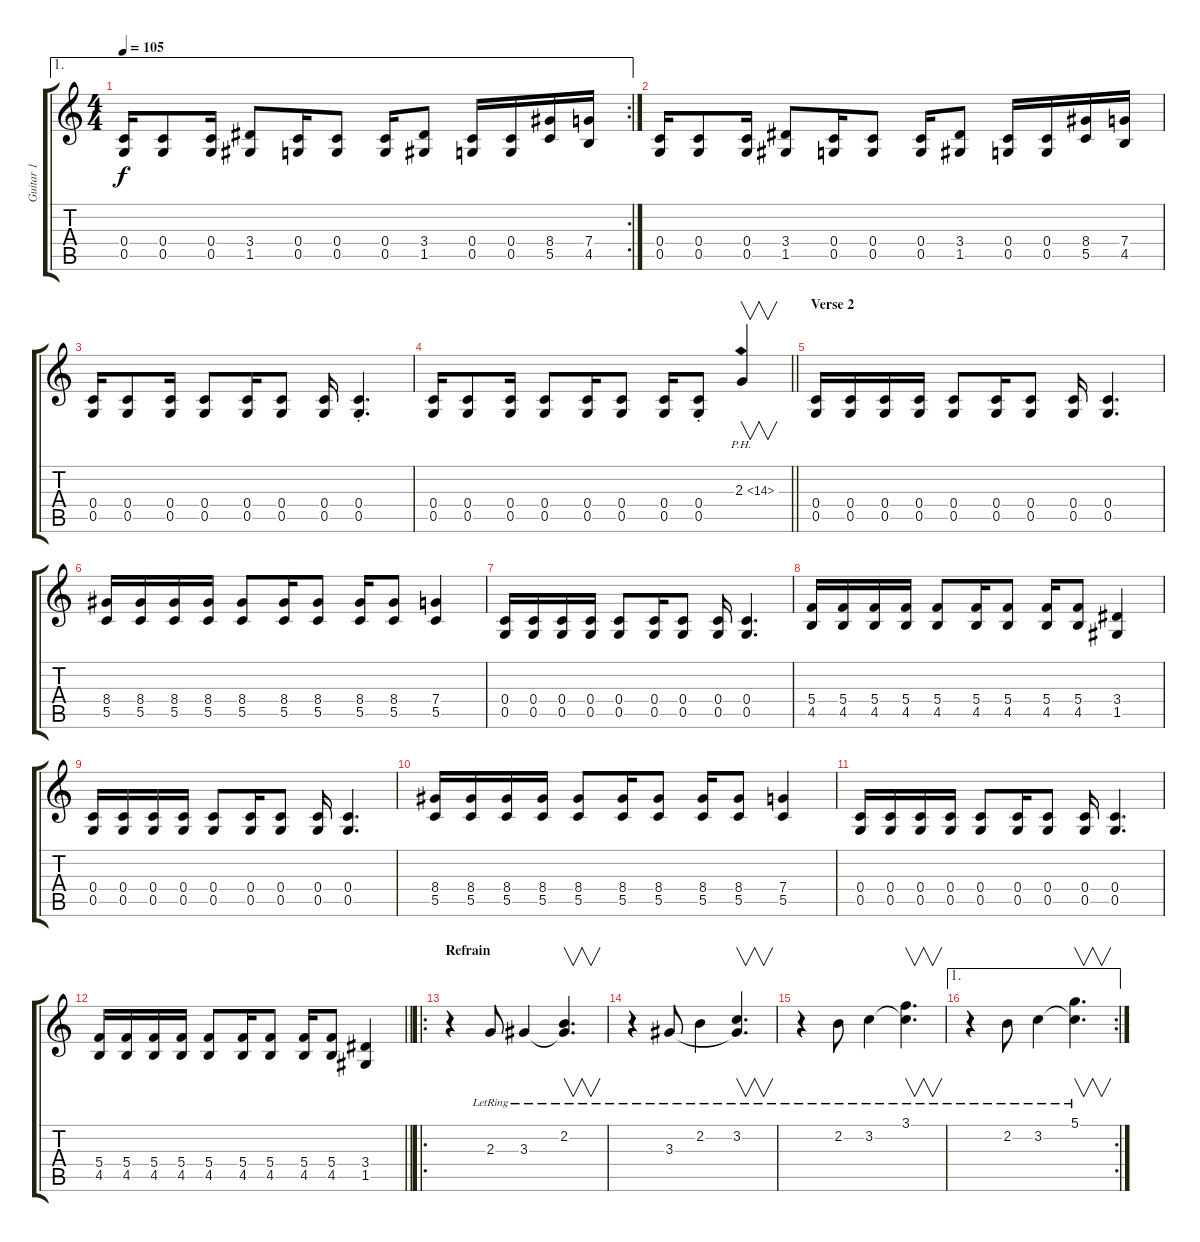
\track ("Guitar 1" "Guitar 1") {instrument overdrivenguitar}
\staff {score tabs}
\tuning (D4 A3 F3 C3 G2 D2) {hide}
\ae 1
\rc 2
\ts (4 4)
\tempo 105
\clef g2
\ks c
(0.4 0.5).16{dy f} (0.4 0.5).8 (0.4 0.5).16 (3.4 1.5).8 (0.4 0.5).16 (0.4 0.5).8 (0.4 0.5).16 (3.4 1.5).8 (0.4 0.5).16 (0.4 0.5).16 (8.4 5.5).16 (7.4 4.5).16 |
(0.4 0.5).16 (0.4 0.5).8 (0.4 0.5).16 (3.4 1.5).8 (0.4 0.5).16 (0.4 0.5).8 (0.4 0.5).16 (3.4 1.5).8 (0.4 0.5).16 (0.4 0.5).16 (8.4 5.5).16 (7.4 4.5).16 |
(0.4 0.5).16 (0.4 0.5).8 (0.4 0.5).16 (0.4 0.5).8 (0.4 0.5).16 (0.4 0.5).8 (0.4 0.5).16 (0.4{st} 0.5{st}).4{d} |
\barLineRight lightlight
(0.4 0.5).16 (0.4 0.5).8 (0.4 0.5).16 (0.4 0.5).8 (0.4 0.5).16 (0.4 0.5).8 (0.4 0.5).16 (0.4{st} 0.5{st}).8 2.3{ph 12}.4{v} |
\section ("" "Verse 2")
(0.4 0.5).16 (0.4 0.5).16 (0.4 0.5).16 (0.4 0.5).16 (0.4 0.5).8 (0.4 0.5).16 (0.4 0.5).8 (0.4 0.5).16 (0.4 0.5).4{d} |
(8.4 5.5).16 (8.4 5.5).16 (8.4 5.5).16 (8.4 5.5).16 (8.4 5.5).8 (8.4 5.5).16 (8.4 5.5).8 (8.4 5.5).16 (8.4 5.5).8 (7.4 5.5).4 |
(0.4 0.5).16 (0.4 0.5).16 (0.4 0.5).16 (0.4 0.5).16 (0.4 0.5).8 (0.4 0.5).16 (0.4 0.5).8 (0.4 0.5).16 (0.4 0.5).4{d} |
(5.4 4.5).16 (5.4 4.5).16 (5.4 4.5).16 (5.4 4.5).16 (5.4 4.5).8 (5.4 4.5).16 (5.4 4.5).8 (5.4 4.5).16 (5.4 4.5).8 (3.4 1.5).4 |
(0.4 0.5).16 (0.4 0.5).16 (0.4 0.5).16 (0.4 0.5).16 (0.4 0.5).8 (0.4 0.5).16 (0.4 0.5).8 (0.4 0.5).16 (0.4 0.5).4{d} |
(8.4 5.5).16 (8.4 5.5).16 (8.4 5.5).16 (8.4 5.5).16 (8.4 5.5).8 (8.4 5.5).16 (8.4 5.5).8 (8.4 5.5).16 (8.4 5.5).8 (7.4 5.5).4 |
(0.4 0.5).16 (0.4 0.5).16 (0.4 0.5).16 (0.4 0.5).16 (0.4 0.5).8 (0.4 0.5).16 (0.4 0.5).8 (0.4 0.5).16 (0.4 0.5).4{d} |
\barLineRight lightlight
(5.4 4.5).16 (5.4 4.5).16 (5.4 4.5).16 (5.4 4.5).16 (5.4 4.5).8 (5.4 4.5).16 (5.4 4.5).8 (5.4 4.5).16 (5.4 4.5).8 (3.4 1.5).4 |
\ro
\section ("" "Refrain")
r.4 2.3{lr}.8 3.3{lr}.4 (2.2{lr} 3.3{t}).4{v d} |
r.4 3.3{lr}.8 2.2{lr}.4 (3.2{lr} 3.3{t}).4{v d} |
r.4 2.2{lr}.8 3.2{lr}.4 (3.1{lr} 3.2{t}).4{v d} |
\ae 1
\rc 2
r.4 2.2{lr}.8 3.2{lr}.4 (5.1{lr} 3.2{t}).4{v d}
